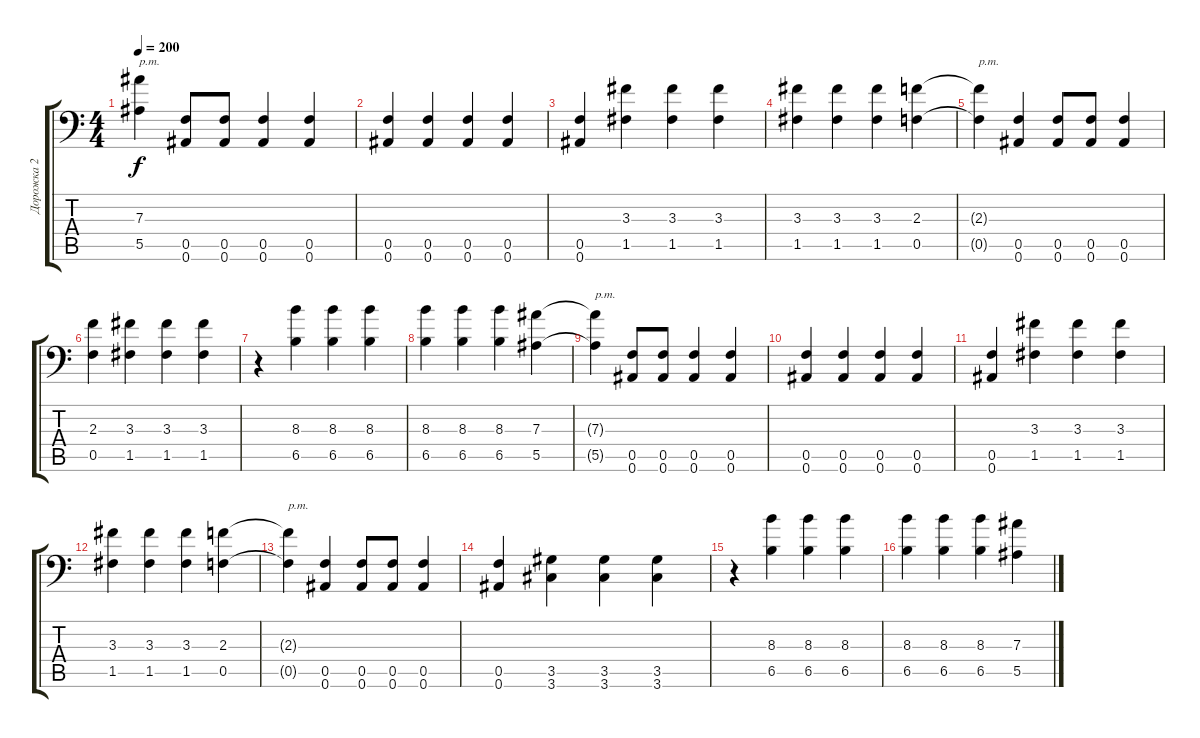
\track ("Дорожка 2" "Дорожка 2") {instrument distortionguitar}
\staff {score tabs}
\tuning (C4 G3 Eb3 Bb2 F2 Bb1) {hide}
\ts (4 4)
\tempo 200
\clef f4
\ks c
(7.3{t} 5.5{t}).4{txt "p.m." dy f} (0.5 0.6).8 (0.5 0.6).8 (0.5 0.6).4 (0.5 0.6).4 |
(0.5 0.6).4 (0.5 0.6).4 (0.5 0.6).4 (0.5 0.6).4 |
(0.5 0.6).4 (3.3 1.5).4 (3.3 1.5).4 (3.3 1.5).4 |
(3.3 1.5).4 (3.3 1.5).4 (3.3 1.5).4 (2.3 0.5).4 |
(2.3{t} 0.5{t}).4{txt "p.m."} (0.5 0.6).4 (0.5 0.6).8 (0.5 0.6).8 (0.5 0.6).4 |
(2.3 0.5).4 (3.3 1.5).4 (3.3 1.5).4 (3.3 1.5).4 |
r.4 (8.3 6.5).4 (8.3 6.5).4 (8.3 6.5).4 |
(8.3 6.5).4 (8.3 6.5).4 (8.3 6.5).4 (7.3 5.5).4 |
(7.3{t} 5.5{t}).4{txt "p.m."} (0.5 0.6).8 (0.5 0.6).8 (0.5 0.6).4 (0.5 0.6).4 |
(0.5 0.6).4 (0.5 0.6).4 (0.5 0.6).4 (0.5 0.6).4 |
(0.5 0.6).4 (3.3 1.5).4 (3.3 1.5).4 (3.3 1.5).4 |
(3.3 1.5).4 (3.3 1.5).4 (3.3 1.5).4 (2.3 0.5).4 |
(2.3{t} 0.5{t}).4{txt "p.m."} (0.5 0.6).4 (0.5 0.6).8 (0.5 0.6).8 (0.5 0.6).4 |
(0.5 0.6).4 (3.5 3.6).4 (3.5 3.6).4 (3.5 3.6).4 |
r.4 (8.3 6.5).4 (8.3 6.5).4 (8.3 6.5).4 |
(8.3 6.5).4 (8.3 6.5).4 (8.3 6.5).4 (7.3 5.5).4
